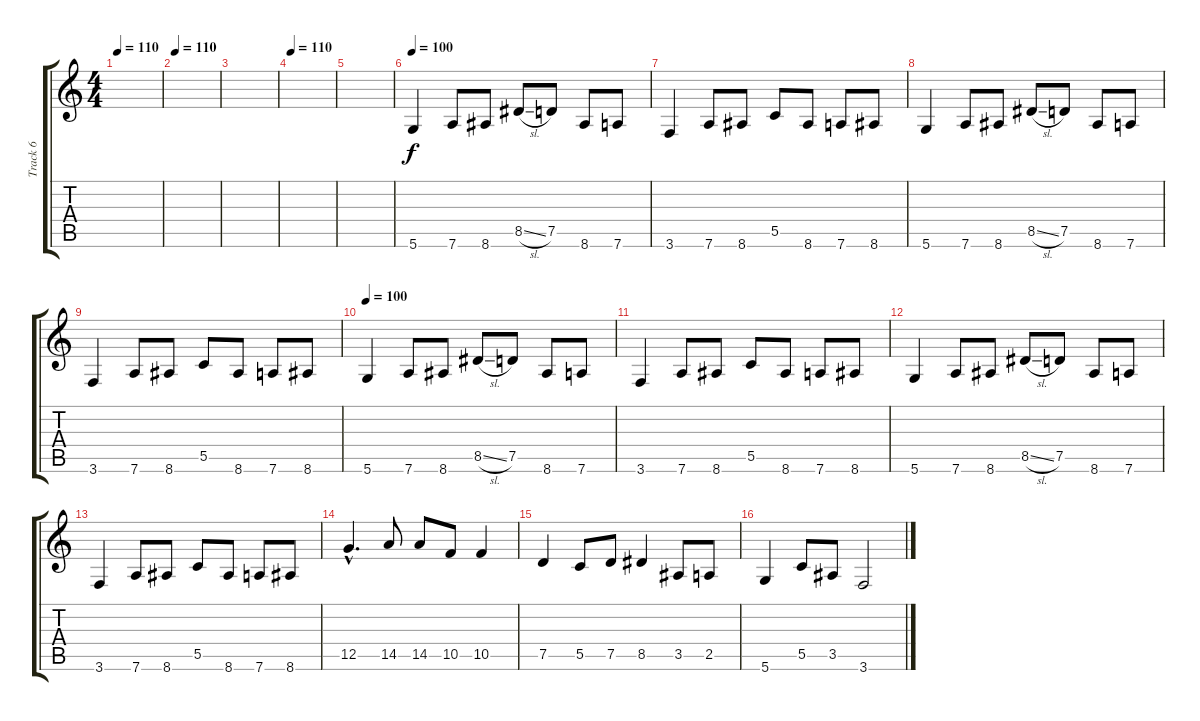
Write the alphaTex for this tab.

\track ("Track 6" "Track 6") {instrument distortionguitar}
\staff {score tabs}
\tuning (D4 A3 F3 C3 G2 D2) {hide}
\ts (4 4)
\tempo 110
\clef g2
\ks c
|
\tempo 110
|
|
\tempo 110
|
|
\tempo 100
5.6.4 7.6.8 8.6.8 8.5{sl}.8 7.5.8 8.6.8 7.6.8 |
3.6.4 7.6.8 8.6.8 5.5.8 8.6.8 7.6.8 8.6.8 |
5.6.4 7.6.8 8.6.8 8.5{sl}.8 7.5.8 8.6.8 7.6.8 |
3.6.4 7.6.8 8.6.8 5.5.8 8.6.8 7.6.8 8.6.8 |
\tempo 100
5.6.4 7.6.8 8.6.8 8.5{sl}.8 7.5.8 8.6.8 7.6.8 |
3.6.4 7.6.8 8.6.8 5.5.8 8.6.8 7.6.8 8.6.8 |
5.6.4 7.6.8 8.6.8 8.5{sl}.8 7.5.8 8.6.8 7.6.8 |
3.6.4 7.6.8 8.6.8 5.5.8 8.6.8 7.6.8 8.6.8 |
12.5{hac}.4{d} 14.5.8 14.5.8 10.5.8 10.5.4 |
7.5.4 5.5.8 7.5.8 8.5.4 3.5.8 2.5.8 |
5.6.4 5.5.8 3.5.8 3.6.2
